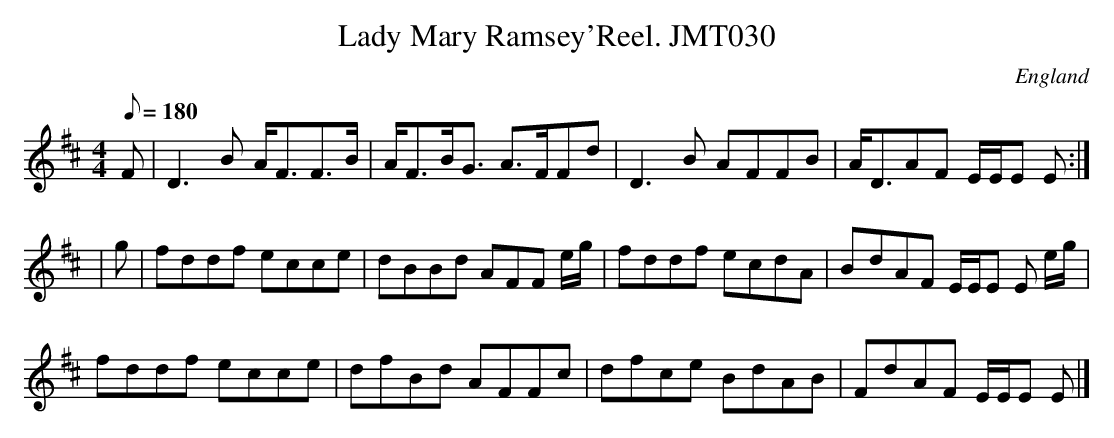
X:1
T:Lady Mary Ramsey'Reel. JMT030
M:4/4
L:1/8
Q:180
O:England
K:D
F|D3B A<FF>B|A<FB<G A>FFd|D3B AFFB|A<DAF E/E/E E:|!
|g|fddf ecce|dBBd AFF e/g/|fddf ecdA|B-dAF E/E/E E e/g/|!
fddf ecce|dfBd AFFc|dfce BdAB|FdAF E/E/E E|]
